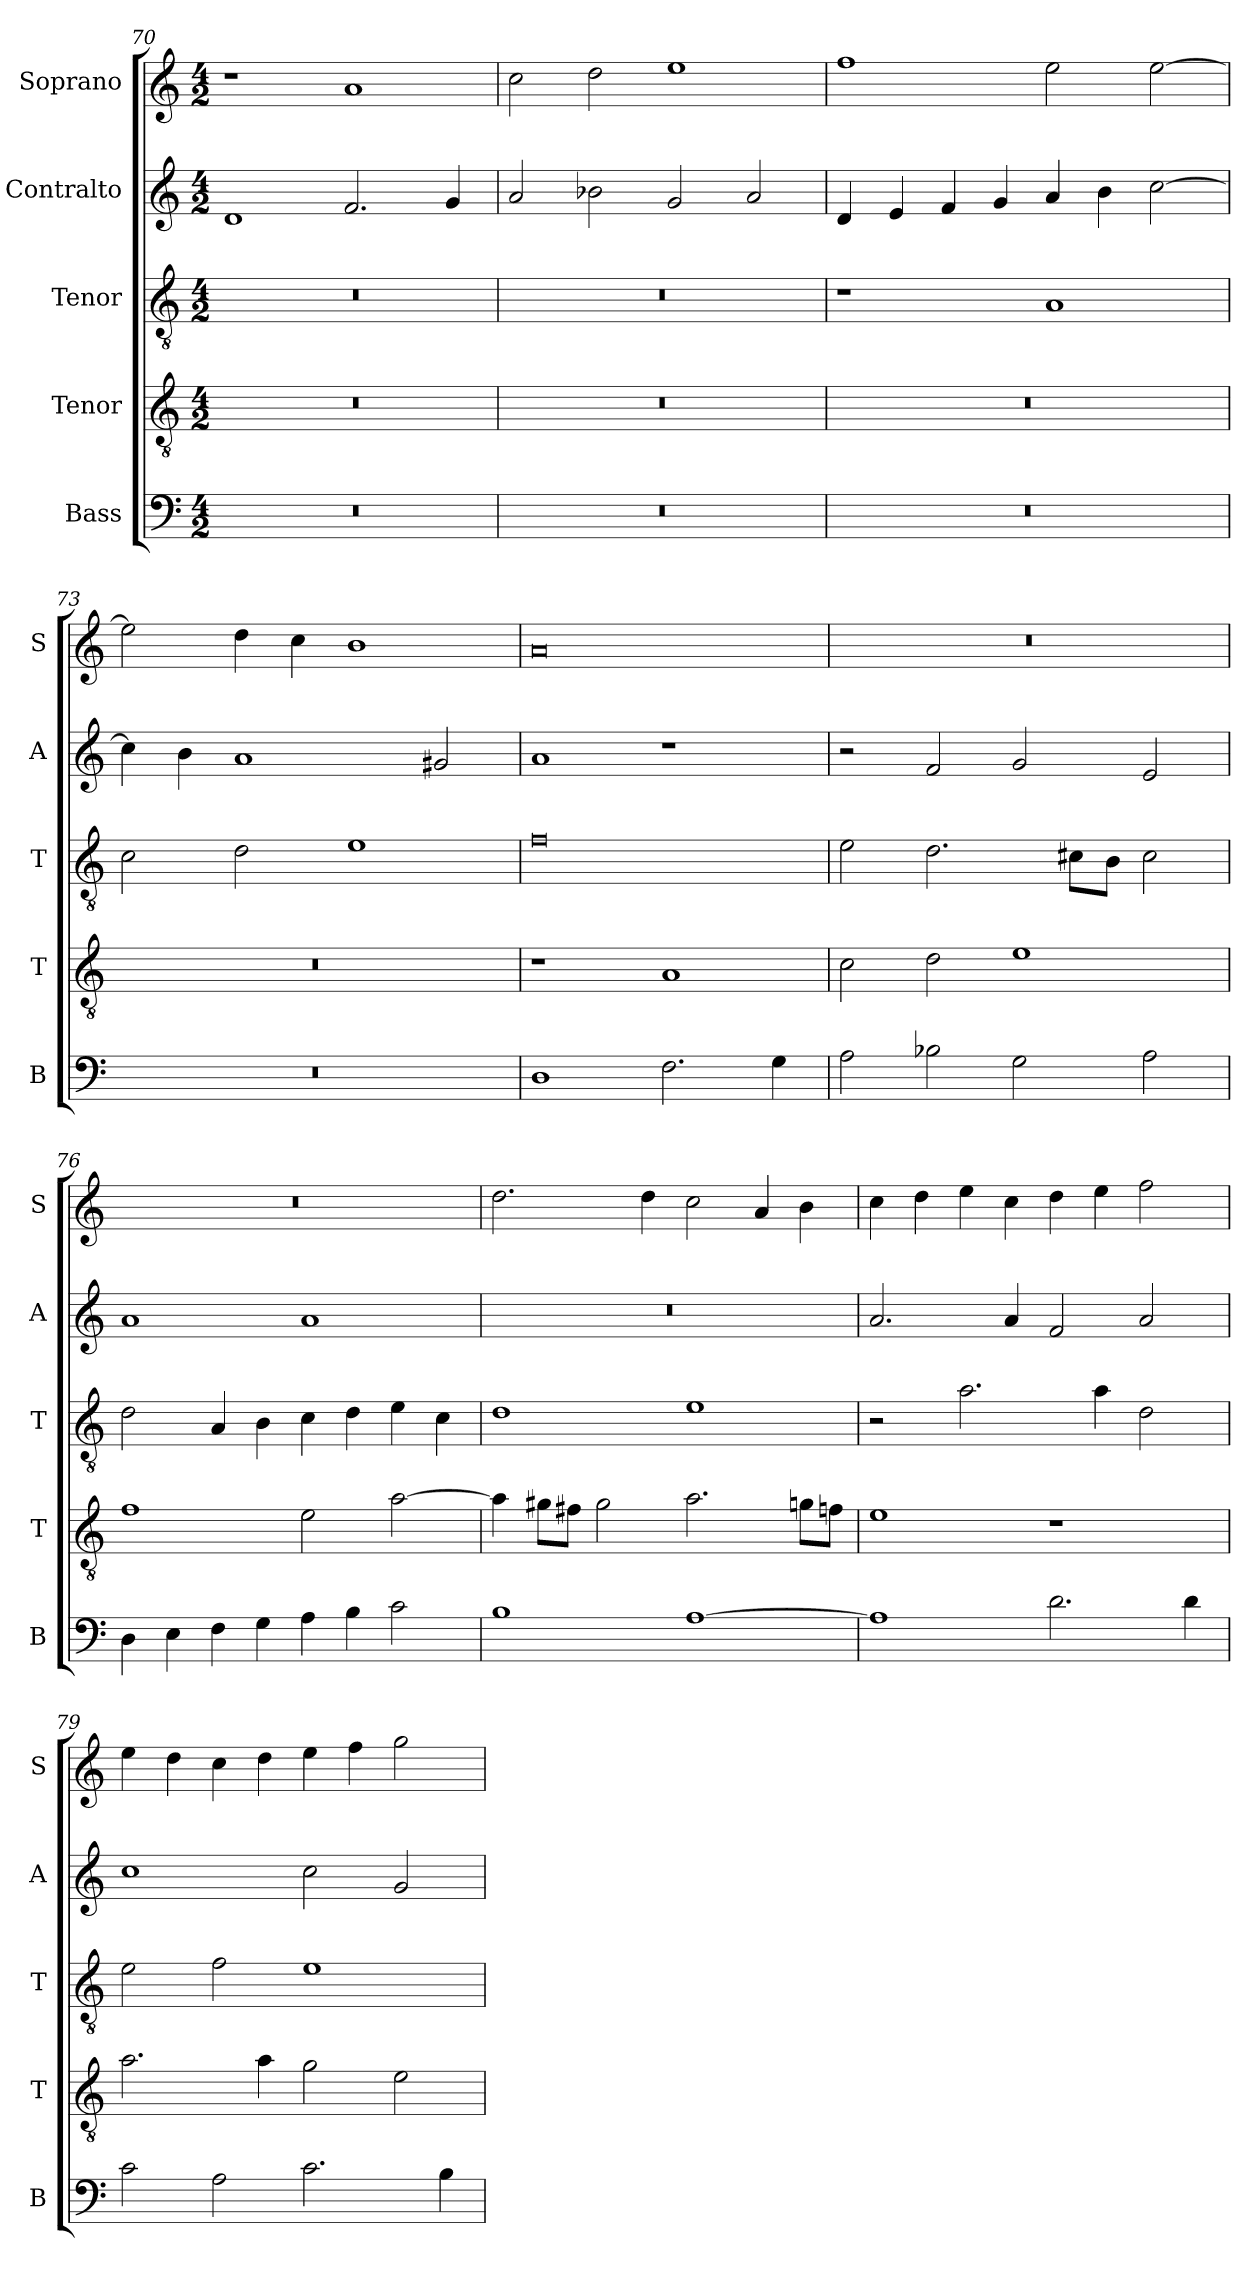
**kern	**kern	**kern	**kern	**kern
*part5	*part4	*part3	*part2	*part1
*staff5	*staff4	*staff3	*staff2	*staff1
*I"Bass	*I"Tenor	*I"Tenor	*I"Contralto	*I"Soprano
*I'B	*I'T	*I'T	*I'A	*I'S
*clefF4	*clefGv2	*clefGv2	*clefG2	*clefG2
*k[]	*k[]	*k[]	*k[]	*k[]
*A:aeo	*A:aeo	*A:aeo	*A:aeo	*A:aeo
*M4/2	*M4/2	*M4/2	*M4/2	*M4/2
=70	=70	=70	=70	=70
0r	0r	0r	1d	1r
.	.	.	2.f	1a
.	.	.	4g	.
=71	=71	=71	=71	=71
0r	0r	0r	2a	2cc
.	.	.	2b-X	2dd
.	.	.	2g	1ee
.	.	.	2a	.
=72	=72	=72	=72	=72
0r	0r	1r	4d	1ff
.	.	.	4e	.
.	.	.	4f	.
.	.	.	4g	.
.	.	1A	4a	2ee
.	.	.	4b	.
.	.	.	[2cc	[2ee
=73	=73	=73	=73	=73
0r	0r	2c	4cc]	2ee]
.	.	.	4b	.
.	.	2d	1a	4dd
.	.	.	.	4cc
.	.	1e	.	1b
.	.	.	2g#X	.
=74	=74	=74	=74	=74
1D	1r	0f	1a	0a
2.F	1A	.	1r	.
4G	.	.	.	.
=75	=75	=75	=75	=75
2A	2c	2e	2r	0r
2B-X	2d	2.d	2f	.
2G	1e	.	2g	.
.	.	8c#X\L	.	.
.	.	8B\J	.	.
2A	.	2c#	2e	.
=76	=76	=76	=76	=76
4D	1f	2d	1a	0r
4E	.	.	.	.
4F	.	4A	.	.
4G	.	4B	.	.
4A	2e	4c	1a	.
4B	.	4d	.	.
2c	[2a	4e	.	.
.	.	4c	.	.
=77	=77	=77	=77	=77
1B	4a]	1d	0r	2.dd
.	8g#X\L	.	.	.
.	8f#X\J	.	.	.
.	2g#	.	.	.
.	.	.	.	4dd
[1A	2.a	1e	.	2cc
.	.	.	.	4a
.	8gn\L	.	.	4b
.	8fn\J	.	.	.
=78	=78	=78	=78	=78
1A]	1e	2r	2.a	4cc
.	.	.	.	4dd
.	.	2.a	.	4ee
.	.	.	4a	4cc
2.d	1r	.	2f	4dd
.	.	4a	.	4ee
.	.	2d	2a	2ff
4d	.	.	.	.
=79	=79	=79	=79	=79
2c	2.a	2e	1cc	4ee
.	.	.	.	4dd
2A	.	2f	.	4cc
.	4a	.	.	4dd
2.c	2g	1e	2cc	4ee
.	.	.	.	4ff
.	2e	.	2g	2gg
4B	.	.	.	.
=	=	=	=	=
*-	*-	*-	*-	*-
